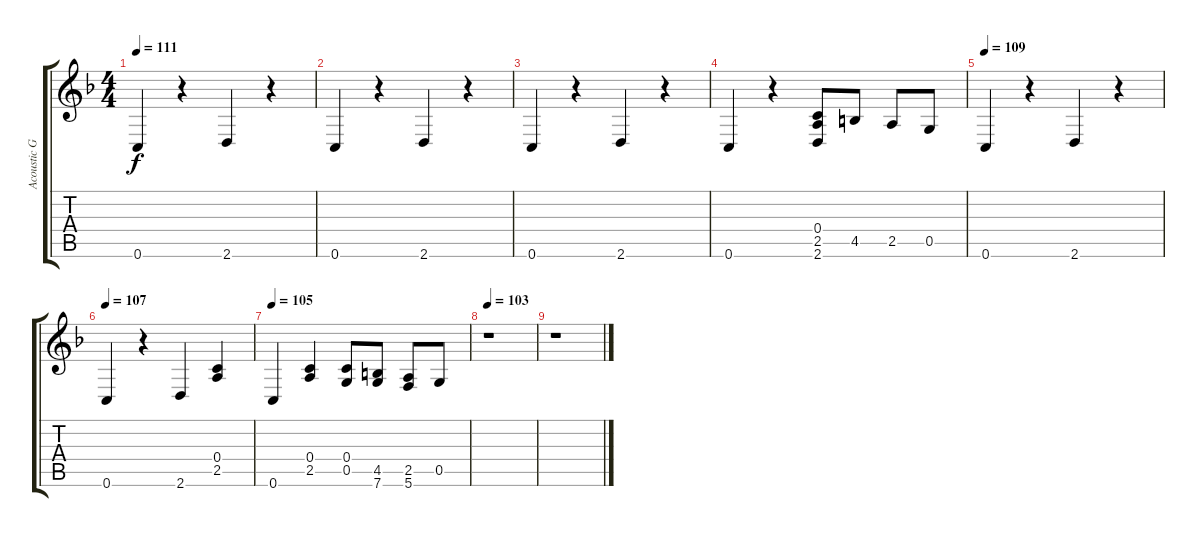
\track ("Acoustic Guitar (Steel) Tuned CGCGCE" "Acoustic G") {instrument acousticguitarsteel}
\staff {score tabs}
\tuning (E4 C4 G3 C3 G2 C2) {hide}
\ts (4 4)
\tempo 111
\clef g2
\ks f
0.6.4{dy f} r.4 2.6.4 r.4 |
0.6.4 r.4 2.6.4 r.4 |
0.6.4 r.4 2.6.4 r.4 |
0.6.4 r.4 (0.4 2.5 2.6).8 4.5.8 2.5.8 0.5.8 |
\tempo 109
0.6.4 r.4 2.6.4 r.4 |
\tempo 107
0.6.4 r.4 2.6.4 (0.4 2.5).4 |
\tempo 105
0.6.4 (0.4 2.5).4 (0.4 0.5).8 (4.5 7.6).8 (2.5 5.6).8 0.5.8 |
\tempo 103
r.1 |
r.1
